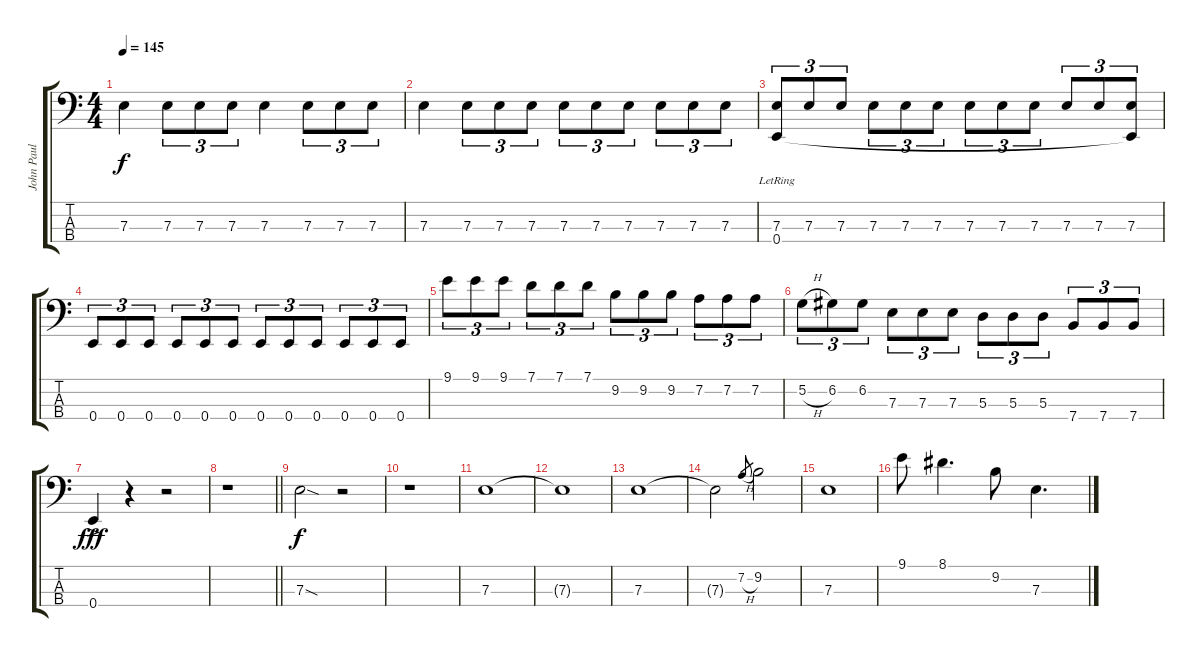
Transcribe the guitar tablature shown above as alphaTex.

\track ("John Paul Jones - Bass Guitar" "John Paul ") {instrument electricbassfinger}
\staff {score tabs}
\tuning (G2 D2 A1 E1) {hide}
\ts (4 4)
\tempo 145
\clef f4
\ks c
7.3.4{dy f} 7.3.8{tu (3 2)} 7.3.8{tu (3 2)} 7.3.8{tu (3 2)} 7.3.4 7.3.8{tu (3 2)} 7.3.8{tu (3 2)} 7.3.8{tu (3 2)} |
7.3.4 7.3.8{tu (3 2)} 7.3.8{tu (3 2)} 7.3.8{tu (3 2)} 7.3.8{tu (3 2)} 7.3.8{tu (3 2)} 7.3.8{tu (3 2)} 7.3.8{tu (3 2)} 7.3.8{tu (3 2)} 7.3.8{tu (3 2)} |
(7.3{lr} 0.4).8{tu (3 2)} 7.3.8{tu (3 2)} 7.3.8{tu (3 2)} 7.3.8{tu (3 2)} 7.3.8{tu (3 2)} 7.3.8{tu (3 2)} 7.3.8{tu (3 2)} 7.3.8{tu (3 2)} 7.3.8{tu (3 2)} 7.3.8{tu (3 2)} 7.3.8{tu (3 2)} (7.3 0.4{t}).8{tu (3 2)} |
0.4.8{tu (3 2)} 0.4.8{tu (3 2)} 0.4.8{tu (3 2)} 0.4.8{tu (3 2)} 0.4.8{tu (3 2)} 0.4.8{tu (3 2)} 0.4.8{tu (3 2)} 0.4.8{tu (3 2)} 0.4.8{tu (3 2)} 0.4.8{tu (3 2)} 0.4.8{tu (3 2)} 0.4.8{tu (3 2)} |
9.1.8{tu (3 2)} 9.1.8{tu (3 2)} 9.1.8{tu (3 2)} 7.1.8{tu (3 2)} 7.1.8{tu (3 2)} 7.1.8{tu (3 2)} 9.2.8{tu (3 2)} 9.2.8{tu (3 2)} 9.2.8{tu (3 2)} 7.2.8{tu (3 2)} 7.2.8{tu (3 2)} 7.2.8{tu (3 2)} |
5.2{h}.8{tu (3 2)} 6.2.8{tu (3 2)} 6.2.8{tu (3 2)} 7.3.8{tu (3 2)} 7.3.8{tu (3 2)} 7.3.8{tu (3 2)} 5.3.8{tu (3 2)} 5.3.8{tu (3 2)} 5.3.8{tu (3 2)} 7.4.8{tu (3 2)} 7.4.8{tu (3 2)} 7.4.8{tu (3 2)} |
0.4{ac}.4{dy fff} r.4 r.2 |
\barLineRight lightlight
r.1 |
7.3{sod}.2{dy f} r.2 |
r.1 |
7.3.1 |
7.3{t}.1 |
7.3.1 |
7.3{t}.2 7.2{h}.8{gr} 9.2.2 |
7.3.1 |
9.1.8 8.1.4{d} 9.2.8 7.3.4{d}
